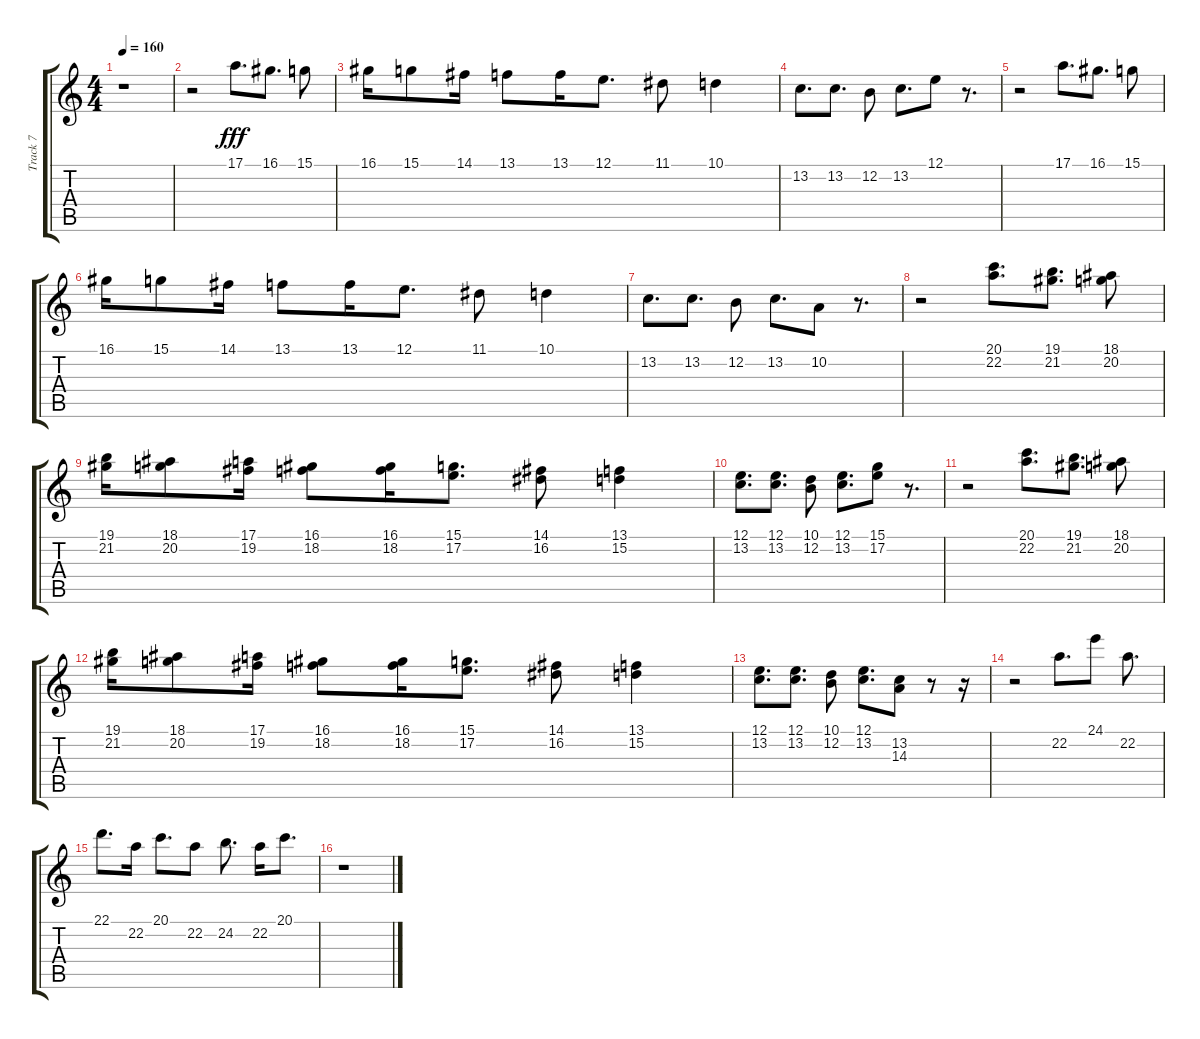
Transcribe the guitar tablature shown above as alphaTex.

\track ("Track 7" "Track 7") {instrument vibraphone}
\staff {score tabs}
\tuning (E4 B3 G3 D3 A2 E2) {hide}
\ts (4 4)
\tempo 160
\clef g2
\ks c
r.1{dy fff} |
r.2{instrument vibraphone} 17.1.8{d} 16.1.8{d} 15.1.8 |
16.1.16 15.1.8 14.1.16 13.1.8 13.1.16 12.1.8{d} 11.1.8 10.1.4 |
13.2.8{d} 13.2.8{d} 12.2.8 13.2.8{d} 12.1.8 r.8{d} |
r.2 17.1.8{d} 16.1.8{d} 15.1.8 |
16.1.16 15.1.8 14.1.16 13.1.8 13.1.16 12.1.8{d} 11.1.8 10.1.4 |
13.2.8{d} 13.2.8{d} 12.2.8 13.2.8{d} 10.2.8 r.8{d} |
r.2 (20.1 22.2).8{d} (19.1 21.2).8{d} (18.1 20.2).8 |
(19.1 21.2).16 (18.1 20.2).8 (17.1 19.2).16 (16.1 18.2).8 (16.1 18.2).16 (15.1 17.2).8{d} (14.1 16.2).8 (13.1 15.2).4 |
(12.1 13.2).8{d} (12.1 13.2).8{d} (10.1 12.2).8 (12.1 13.2).8{d} (15.1 17.2).8 r.8{d} |
r.2 (20.1 22.2).8{d} (19.1 21.2).8{d} (18.1 20.2).8 |
(19.1 21.2).16 (18.1 20.2).8 (17.1 19.2).16 (16.1 18.2).8 (16.1 18.2).16 (15.1 17.2).8{d} (14.1 16.2).8 (13.1 15.2).4 |
(12.1 13.2).8{d} (12.1 13.2).8{d} (10.1 12.2).8 (12.1 13.2).8{d} (13.2 14.3).8 r.8 r.16 |
r.2{instrument fx4atmosphere} 22.2.8{d} 24.1.8 22.2.8{d} |
22.1.8{d} 22.2.16 20.1.8{d} 22.2.8 24.2.8{d} 22.2.16 20.1.8{d} |
r.1
